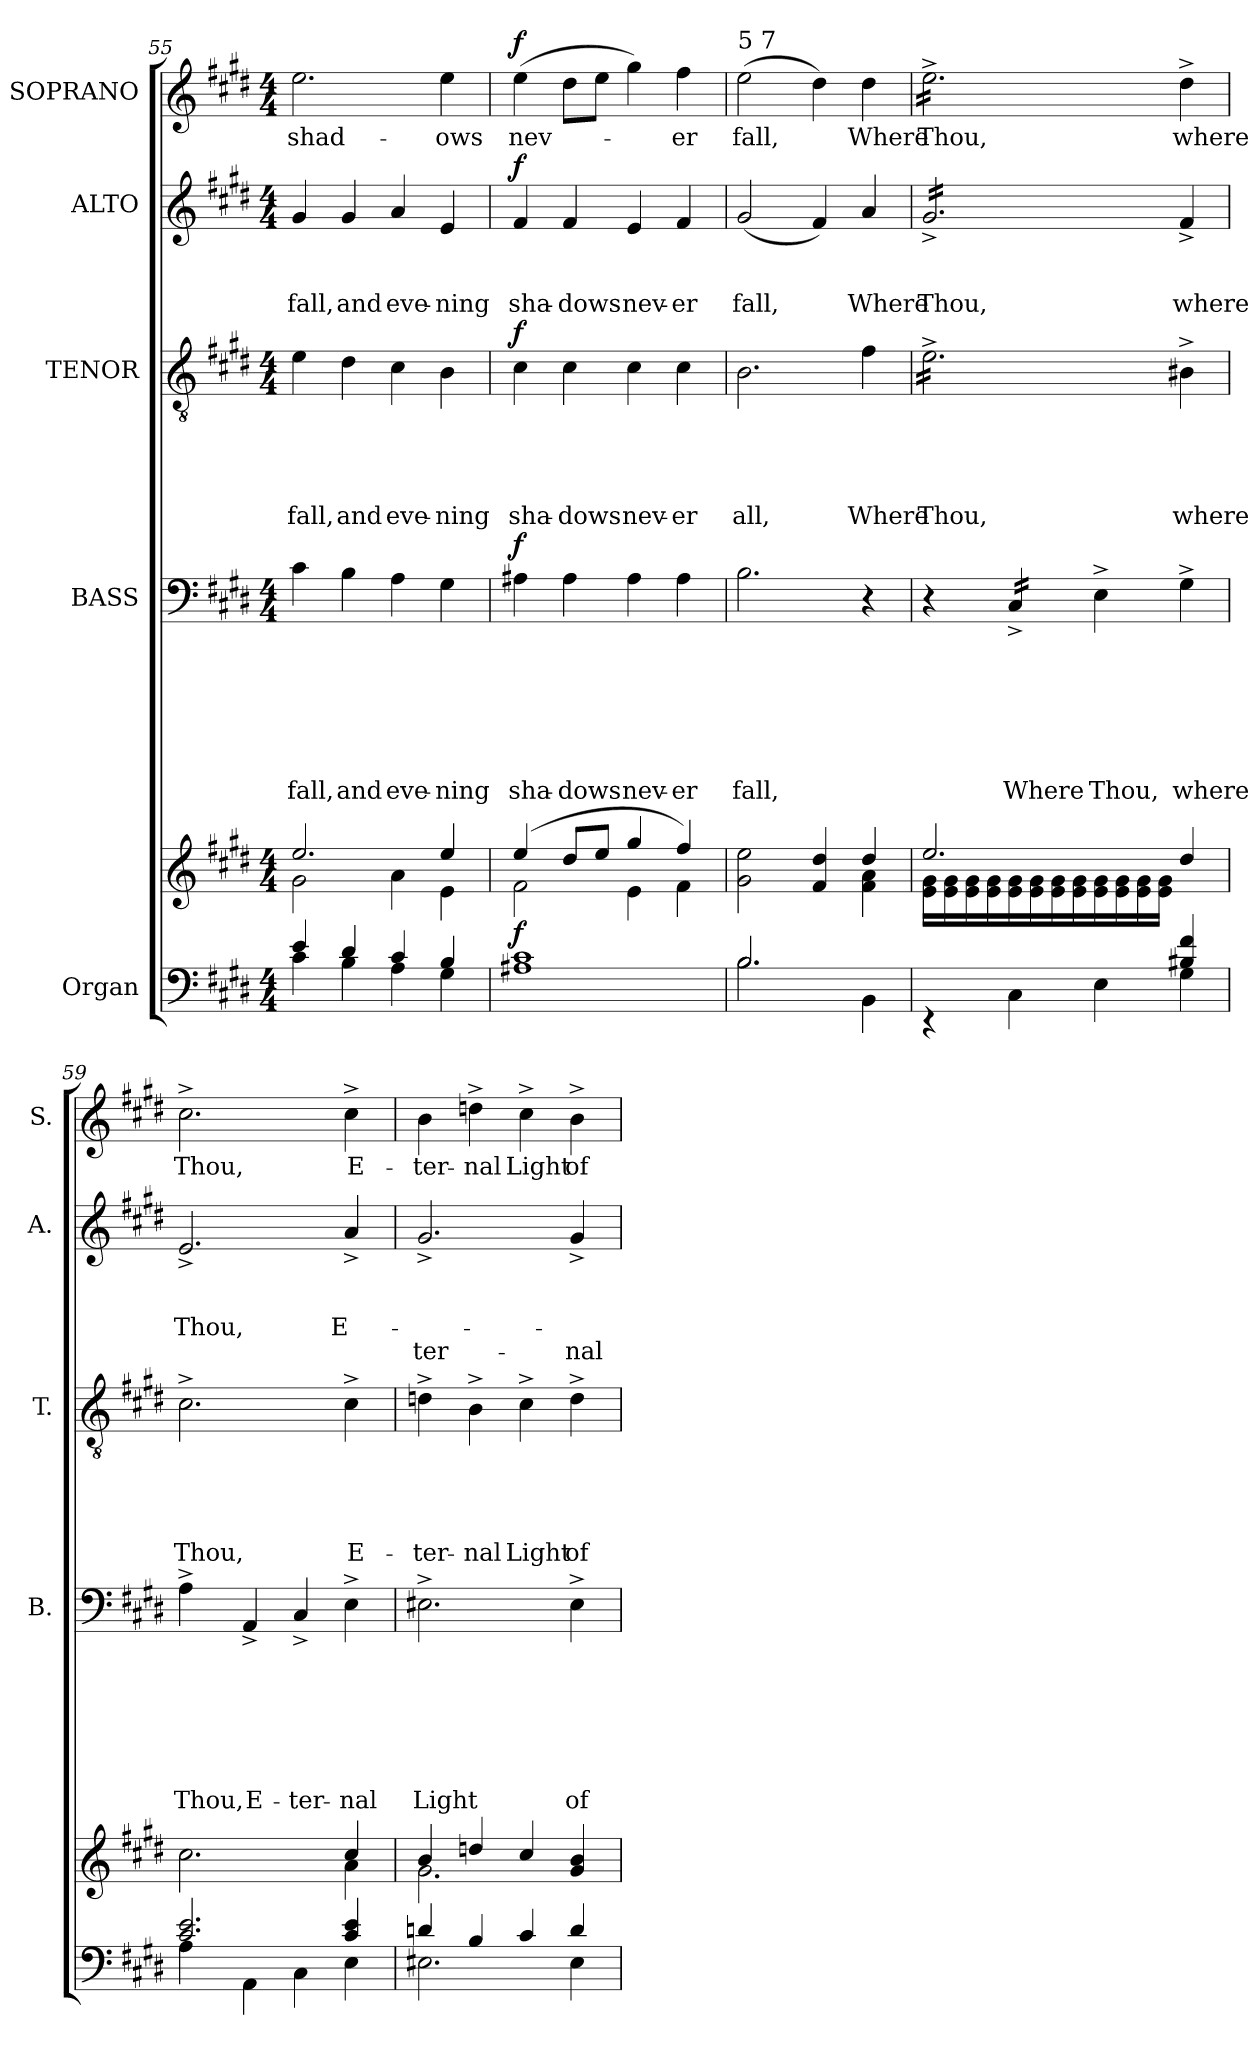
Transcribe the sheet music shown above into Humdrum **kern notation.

**kern	**kern	**dynam	**kern	**text	**text	**text	**text	**text	**text	**text	**dynam	**kern	**text	**text	**text	**text	**text	**dynam	**kern	**text	**text	**text	**text	**dynam	**kern	**text	**dynam
*part5	*part5	*part5	*part4	*part4	*part4	*part4	*part4	*part4	*part4	*part4	*part4	*part3	*part3	*part3	*part3	*part3	*part3	*part3	*part2	*part2	*part2	*part2	*part2	*part2	*part1	*part1	*part1
*staff6	*staff5	*staff5/6	*staff4	*staff4	*staff4	*staff4	*staff4	*staff4	*staff4	*staff4	*staff4	*staff3	*staff3	*staff3	*staff3	*staff3	*staff3	*staff3	*staff2	*staff2	*staff2	*staff2	*staff2	*staff2	*staff1	*staff1	*staff1
*I"Organ	*	*	*I"BASS	*	*	*	*	*	*	*	*	*I"TENOR	*	*	*	*	*	*	*I"ALTO	*	*	*	*	*	*I"SOPRANO	*	*
*	*	*	*I'B.	*	*	*	*	*	*	*	*	*I'T.	*	*	*	*	*	*	*I'A.	*	*	*	*	*	*I'S.	*	*
*clefF4	*clefG2	*	*clefF4	*	*	*	*	*	*	*	*	*clefGv2	*	*	*	*	*	*	*clefG2	*	*	*	*	*	*clefG2	*	*
*k[f#c#g#d#]	*k[f#c#g#d#]	*	*k[f#c#g#d#]	*	*	*	*	*	*	*	*	*k[f#c#g#d#]	*	*	*	*	*	*	*k[f#c#g#d#]	*	*	*	*	*	*k[f#c#g#d#]	*	*
*E:	*E:	*	*E:	*	*	*	*	*	*	*	*	*E:	*	*	*	*	*	*	*E:	*	*	*	*	*	*E:	*	*
*M4/4	*M4/4	*	*M4/4	*	*	*	*	*	*	*	*	*M4/4	*	*	*	*	*	*	*M4/4	*	*	*	*	*	*M4/4	*	*
=55	=55	=55	=55	=55	=55	=55	=55	=55	=55	=55	=55	=55	=55	=55	=55	=55	=55	=55	=55	=55	=55	=55	=55	=55	=55	=55	=55
*^	*^	*	*	*	*	*	*	*	*	*	*	*	*	*	*	*	*	*	*	*	*	*	*	*	*	*	*
!	!	!	!	!	!	!	!	!	!	!	!	!LO:LY:b	!	!	!	!	!	!	!LO:LY:b	!	!	!	!	!LO:LY:b	!	!	!	!LO:LY:b	!
4e/	4c#\	2.ee/	2g#\	.	4c#\	.	.	.	.	.	.	fall,	.	4e\	.	.	.	.	fall,	.	4g#/	.	.	fall,	.	.	2.ee\	shad-	.
!	!	!	!	!	!	!	!	!	!	!	!	!LO:LY:b	!	!	!	!	!	!	!LO:LY:b	!	!	!	!	!LO:LY:b	!	!	!	!	!
4d#/	4B\	.	.	.	4B\	.	.	.	.	.	.	and	.	4d#\	.	.	.	.	and	.	4g#/	.	.	and	.	.	.	.	.
!	!	!	!	!	!	!	!	!	!	!	!	!LO:LY:b	!	!	!	!	!	!	!LO:LY:b	!	!	!	!	!LO:LY:b	!	!	!	!	!
4c#/	4A\	.	4a\	.	4A\	.	.	.	.	.	.	eve-	.	4c#\	.	.	.	.	eve-	.	4a/	.	.	eve-	.	.	.	.	.
!	!	!	!	!	!	!	!	!	!	!	!	!LO:LY:b	!	!	!	!	!	!	!LO:LY:b	!	!	!	!	!LO:LY:b	!	!	!	!LO:LY:b	!
4B/	4G#\	4ee/	4e\	.	4G#\	.	.	.	.	.	.	-ning	.	4B\	.	.	.	.	-ning	.	4e/	.	.	-ning	.	.	4ee\	-ows	.
=56	=56	=56	=56	=56	=56	=56	=56	=56	=56	=56	=56	=56	=56	=56	=56	=56	=56	=56	=56	=56	=56	=56	=56	=56	=56	=56	=56	=56	=56
!	!	!	!	!LO:DY:b	!	!	!	!	!	!	!	!LO:LY:b	!LO:DY:a	!	!	!	!	!	!LO:LY:b	!LO:DY:a	!	!	!	!LO:LY:b	!	!LO:DY:a	!	!LO:LY:b	!LO:DY:a
*v	*v	*	*	*	*	*	*	*	*	*	*	*	*	*	*	*	*	*	*	*	*	*	*	*	*	*	*	*	*
1A#X 1c#	(4ee/	2f#\	f	4A#X\	.	.	.	.	.	.	sha-	f	4c#\	.	.	.	.	sha-	f	4f#/	.	.	sha-	.	f	(>4ee\	nev-	f
!	!	!	!	!	!	!	!	!	!	!	!LO:LY:b	!	!	!	!	!	!	!LO:LY:b	!	!	!	!	!LO:LY:b	!	!	!	!	!
.	8dd#/L	.	.	4A#\	.	.	.	.	.	.	-dows	.	4c#\	.	.	.	.	-dows	.	4f#/	.	.	-dows	.	.	8dd#\L	.	.
.	8ee/J	.	.	.	.	.	.	.	.	.	.	.	.	.	.	.	.	.	.	.	.	.	.	.	.	8ee\J	.	.
!	!	!	!	!	!	!	!	!	!	!	!LO:LY:b	!	!	!	!	!	!	!LO:LY:b	!	!	!	!	!LO:LY:b	!	!	!	!	!
.	4gg#/	4e\	.	4A#\	.	.	.	.	.	.	nev-	.	4c#\	.	.	.	.	nev-	.	4e/	.	.	nev-	.	.	4gg#\)	.	.
!	!	!	!	!	!	!	!	!	!	!	!LO:LY:b	!	!	!	!	!	!	!LO:LY:b	!	!	!	!	!LO:LY:b	!	!	!	!LO:LY:b	!
.	4ff#/)	4f#\	.	4A#\	.	.	.	.	.	.	-er	.	4c#\	.	.	.	.	-er	.	4f#/	.	.	-er	.	.	4ff#\	-er	.
!!LO:LB:g=z
=57	=57	=57	=57	=57	=57	=57	=57	=57	=57	=57	=57	=57	=57	=57	=57	=57	=57	=57	=57	=57	=57	=57	=57	=57	=57	=57	=57	=57
*^	*	*	*	*	*	*	*	*	*	*	*	*	*	*	*	*	*	*	*	*	*	*	*	*	*	*	*	*
!	!	!	!	!	!	!	!	!	!	!	!	!	!	!	!	!	!	!	!	!	!	!	!	!	!	!	!LO:TX:a:t=5 7	!	!
!	!	!	!	!	!	!	!	!	!	!	!	!LO:LY:b	!	!	!	!	!	!	!LO:LY:b	!	!	!	!	!LO:LY:b	!	!	!	!LO:LY:b	!
2.B/	2.B\	2ryy	2g#\ 2ee\	.	2.B\	.	.	.	.	.	.	fall,	.	2.B\	.	.	.	.	all,	.	(<2g#/	.	.	fall,	.	.	(>2ee\	fall,	.
.	.	(4f#/ 4dd#/	4ryy	.	.	.	.	.	.	.	.	.	.	.	.	.	.	.	.	.	4f#/)	.	.	.	.	.	4dd#\)	.	.
!	!	!	!	!	!	!	!	!	!	!	!	!	!	!	!	!	!	!	!LO:LY:b	!	!	!	!	!LO:LY:b	!	!	!	!LO:LY:b	!
4ryy	4BB\	4dd#/	4f#\ 4a\	.	4r	.	.	.	.	.	.	.	.	4f#\	.	.	.	.	Where	.	4a/	.	.	Where	.	.	4dd#\	Where	.
=58	=58	=58	=58	=58	=58	=58	=58	=58	=58	=58	=58	=58	=58	=58	=58	=58	=58	=58	=58	=58	=58	=58	=58	=58	=58	=58	=58	=58	=58
!	!	!	!	!	!	!	!	!	!	!	!	!	!	!	!	!	!	!	!LO:LY:b	!	!	!	!	!LO:LY:b	!	!	!	!LO:LY:b	!
*	*	*tremolo	*	*	*	*	*	*	*	*	*	*	*	*	*	*	*	*	*	*	*	*	*	*	*	*	*	*	*
*	*	*	*	*	*	*	*	*	*	*	*	*	*	*tremolo	*	*	*	*	*	*	*	*	*	*	*	*	*	*	*
*	*	*	*	*	*	*	*	*	*	*	*	*	*	*	*	*	*	*	*	*	*tremolo	*	*	*	*	*	*	*	*
*	*	*	*	*	*	*	*	*	*	*	*	*	*	*	*	*	*	*	*	*	*	*	*	*	*	*	*tremolo	*	*
2.ryy	4rEE	2.ee/	16e\ 16g#\LL	.	4r	.	.	.	.	.	.	.	.	16e^>\LL	.	.	.	.	Thou,	.	16g#^</LL	.	.	Thou,	.	.	16ee^>\LL	Thou,	.
.	.	.	16e\ 16g#\	.	.	.	.	.	.	.	.	.	.	16e^>\	.	.	.	.	.	.	16g#^</	.	.	.	.	.	16ee^>\	.	.
.	.	.	16e\ 16g#\	.	.	.	.	.	.	.	.	.	.	16e^>\	.	.	.	.	.	.	16g#^</	.	.	.	.	.	16ee^>\	.	.
.	.	.	16e\ 16g#\	.	.	.	.	.	.	.	.	.	.	16e^>\	.	.	.	.	.	.	16g#^</	.	.	.	.	.	16ee^>\	.	.
!	!	!	!	!	!	!	!	!	!	!	!	!LO:LY:b	!	!	!	!	!	!	!	!	!	!	!	!	!	!	!	!	!
*	*	*	*	*	*tremolo	*	*	*	*	*	*	*	*	*	*	*	*	*	*	*	*	*	*	*	*	*	*	*	*
.	4C#\	.	16e\ 16g#\	.	16C#^</LL	.	.	.	.	.	.	Where	.	16e^>\	.	.	.	.	.	.	16g#^</	.	.	.	.	.	16ee^>\	.	.
.	.	.	16e\ 16g#\	.	16C#^</	.	.	.	.	.	.	.	.	16e^>\	.	.	.	.	.	.	16g#^</	.	.	.	.	.	16ee^>\	.	.
.	.	.	16e\ 16g#\	.	16C#^</	.	.	.	.	.	.	.	.	16e^>\	.	.	.	.	.	.	16g#^</	.	.	.	.	.	16ee^>\	.	.
.	.	.	16e\ 16g#\	.	16C#^</JJ	.	.	.	.	.	.	.	.	16e^>\	.	.	.	.	.	.	16g#^</	.	.	.	.	.	16ee^>\	.	.
*	*	*	*	*	*Xtremolo	*	*	*	*	*	*	*	*	*	*	*	*	*	*	*	*	*	*	*	*	*	*	*	*
!	!	!	!	!	!	!	!	!	!	!	!	!LO:LY:b	!	!	!	!	!	!	!	!	!	!	!	!	!	!	!	!	!
.	4E\	.	16e\ 16g#\	.	4E^>\	.	.	.	.	.	.	Thou,	.	16e^>\	.	.	.	.	.	.	16g#^</	.	.	.	.	.	16ee^>\	.	.
.	.	.	16e\ 16g#\	.	.	.	.	.	.	.	.	.	.	16e^>\	.	.	.	.	.	.	16g#^</	.	.	.	.	.	16ee^>\	.	.
.	.	.	16e\ 16g#\	.	.	.	.	.	.	.	.	.	.	16e^>\	.	.	.	.	.	.	16g#^</	.	.	.	.	.	16ee^>\	.	.
.	.	.	16e\ 16g#\JJ	.	.	.	.	.	.	.	.	.	.	16e^>\JJ	.	.	.	.	.	.	16g#^</JJ	.	.	.	.	.	16ee^>\JJ	.	.
*	*	*	*	*	*	*	*	*	*	*	*	*	*	*	*	*	*	*	*	*	*	*	*	*	*	*	*Xtremolo	*	*
*	*	*	*	*	*	*	*	*	*	*	*	*	*	*	*	*	*	*	*	*	*Xtremolo	*	*	*	*	*	*	*	*
*	*	*	*	*	*	*	*	*	*	*	*	*	*	*Xtremolo	*	*	*	*	*	*	*	*	*	*	*	*	*	*	*
*	*	*Xtremolo	*	*	*	*	*	*	*	*	*	*	*	*	*	*	*	*	*	*	*	*	*	*	*	*	*	*	*
!	!	!	!	!	!	!	!	!	!	!	!	!LO:LY:b	!	!	!	!	!	!	!LO:LY:b	!	!	!	!	!LO:LY:b	!	!	!	!LO:LY:b	!
4B#X/ 4f#/	4G#\	4dd#/	4ryy	.	4G#^>\	.	.	.	.	.	.	where	.	4B#X^>\	.	.	.	.	where	.	4f#^</	.	.	where	.	.	4dd#^>\	where	.
=59	=59	=59	=59	=59	=59	=59	=59	=59	=59	=59	=59	=59	=59	=59	=59	=59	=59	=59	=59	=59	=59	=59	=59	=59	=59	=59	=59	=59	=59
!	!	!	!	!	!	!	!	!	!	!	!	!LO:LY:b	!	!	!	!	!	!	!LO:LY:b	!	!	!	!	!LO:LY:b	!	!	!	!LO:LY:b	!
2.c#/ 2.e/	4A\	2.ryy	2.cc#\	.	4A^>\	.	.	.	.	.	.	Thou,	.	2.c#^>\	.	.	.	.	Thou,	.	2.e^</	.	.	Thou,	.	.	2.cc#^>\	Thou,	.
!	!	!	!	!	!	!	!	!	!	!	!	!LO:LY:b	!	!	!	!	!	!	!	!	!	!	!	!	!	!	!	!	!
.	4AA\	.	.	.	4AA^</	.	.	.	.	.	.	E-	.	.	.	.	.	.	.	.	.	.	.	.	.	.	.	.	.
!	!	!	!	!	!	!	!	!	!	!	!	!LO:LY:b	!	!	!	!	!	!	!	!	!	!	!	!	!	!	!	!	!
.	4C#\	.	.	.	4C#^</	.	.	.	.	.	.	-ter-	.	.	.	.	.	.	.	.	.	.	.	.	.	.	.	.	.
!	!	!	!	!	!	!	!	!	!	!	!	!LO:LY:b	!	!	!	!	!	!	!LO:LY:b	!	!	!	!	!LO:LY:b	!	!	!	!LO:LY:b	!
4c#/ 4e/	4E\	4cc#/	4a\	.	4E^>\	.	.	.	.	.	.	-nal	.	4c#^>\	.	.	.	.	E-	.	4a^</	.	.	E-	.	.	4cc#^>\	E-	.
=60	=60	=60	=60	=60	=60	=60	=60	=60	=60	=60	=60	=60	=60	=60	=60	=60	=60	=60	=60	=60	=60	=60	=60	=60	=60	=60	=60	=60	=60
!	!	!	!	!	!	!	!	!	!	!	!	!LO:LY:b	!	!	!	!	!	!	!LO:LY:b	!	!	!	!	!	!LO:LY:b	!	!	!LO:LY:b	!
4dn/	2.E#X\	4b/	2.g#\	.	2.E#X^>\	.	.	.	.	.	.	Light	.	4dn^>\	.	.	.	.	-ter-	.	2.g#^</	.	.	.	ter-	.	4b\	-ter-	.
!	!	!	!	!	!	!	!	!	!	!	!	!	!	!	!	!	!	!	!LO:LY:b	!	!	!	!	!	!	!	!	!LO:LY:b	!
4B/	.	4ddn/	.	.	.	.	.	.	.	.	.	.	.	4B^>\	.	.	.	.	-nal	.	.	.	.	.	.	.	4ddn^>\	-nal	.
!	!	!	!	!	!	!	!	!	!	!	!	!	!	!	!	!	!	!	!LO:LY:b	!	!	!	!	!	!	!	!	!LO:LY:b	!
4c#/	.	4cc#/	.	.	.	.	.	.	.	.	.	.	.	4c#^>\	.	.	.	.	Light	.	.	.	.	.	.	.	4cc#^>\	Light	.
!	!	!	!	!	!	!	!	!	!	!	!	!LO:LY:b	!	!	!	!	!	!	!LO:LY:b	!	!	!	!	!	!LO:LY:b	!	!	!LO:LY:b	!
4d/	4E#\	4g#/ 4b/	4ryy	.	4E#^>\	.	.	.	.	.	.	of	.	4d^>\	.	.	.	.	of	.	4g#^</	.	.	.	-nal	.	4b^>\	of	.
*v	*v	*	*	*	*	*	*	*	*	*	*	*	*	*	*	*	*	*	*	*	*	*	*	*	*	*	*	*	*
*	*v	*v	*	*	*	*	*	*	*	*	*	*	*	*	*	*	*	*	*	*	*	*	*	*	*	*	*	*
=	=	=	=	=	=	=	=	=	=	=	=	=	=	=	=	=	=	=	=	=	=	=	=	=	=	=	=
*-	*-	*-	*-	*-	*-	*-	*-	*-	*-	*-	*-	*-	*-	*-	*-	*-	*-	*-	*-	*-	*-	*-	*-	*-	*-	*-	*-
